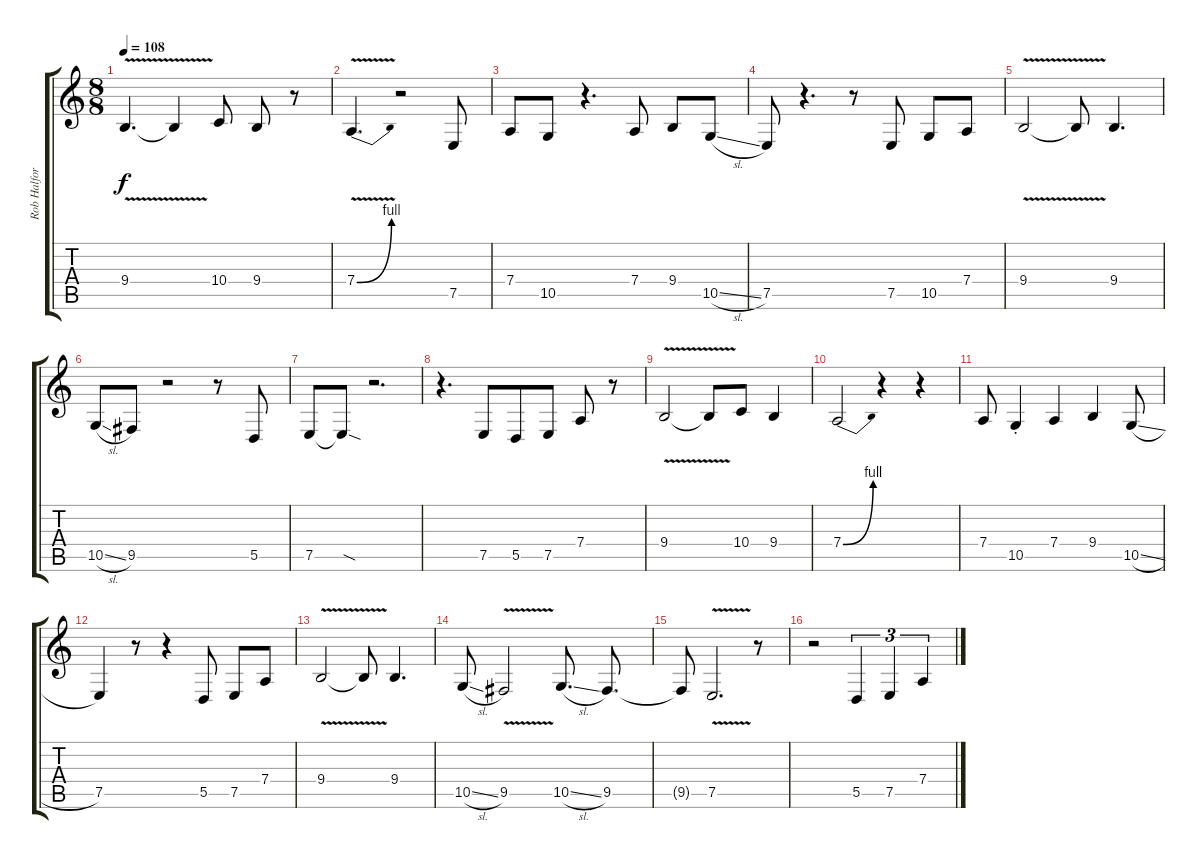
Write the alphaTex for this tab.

\track ("Rob Halford" "Rob Halfor") {instrument violin}
\staff {score tabs}
\tuning (E4 B3 G3 D3 A2 E2) {hide}
\ts (8 8)
\tempo 108
\clef g2
\ks c
9.4{v}.4{d dy f} 9.4{t}.4 10.4.8 9.4.8 r.8 |
7.4{be (bend 0 0 60 4) v}.4{d} r.2 7.5.8 |
7.4.8 10.5.8 r.4{d} 7.4.8 9.4.8 10.5{sl}.8 |
7.5.8 r.4{d} r.8 7.5.8 10.5.8 7.4.8 |
9.4{v}.2 9.4{t}.8 9.4.4{d} |
10.5{sl}.8 9.5.8 r.2 r.8 5.5.8 |
7.5.8 7.5{sod t}.8 r.2{d} |
r.4{d} 7.5.8 5.5.8 7.5.8 7.4.8 r.8 |
9.4{v}.2 9.4{t}.8 10.4.8 9.4.4 |
7.4{be (bend 0 0 60 4)}.2 r.4 r.4 |
7.4.8 10.5{st}.4 7.4.4 9.4.4 10.5{sl}.8 |
7.5.4 r.8 r.4 5.5.8 7.5.8 7.4.8 |
9.4{v}.2 9.4{t}.8 9.4.4{d} |
10.5{sl}.8 9.5{v}.2 10.5{sl}.8{d} 9.5.8{d} |
9.5{t}.8 7.5{v}.2{d} r.8 |
r.2 5.5.4{tu (3 2)} 7.5.4{tu (3 2)} 7.4.4{tu (3 2)}
